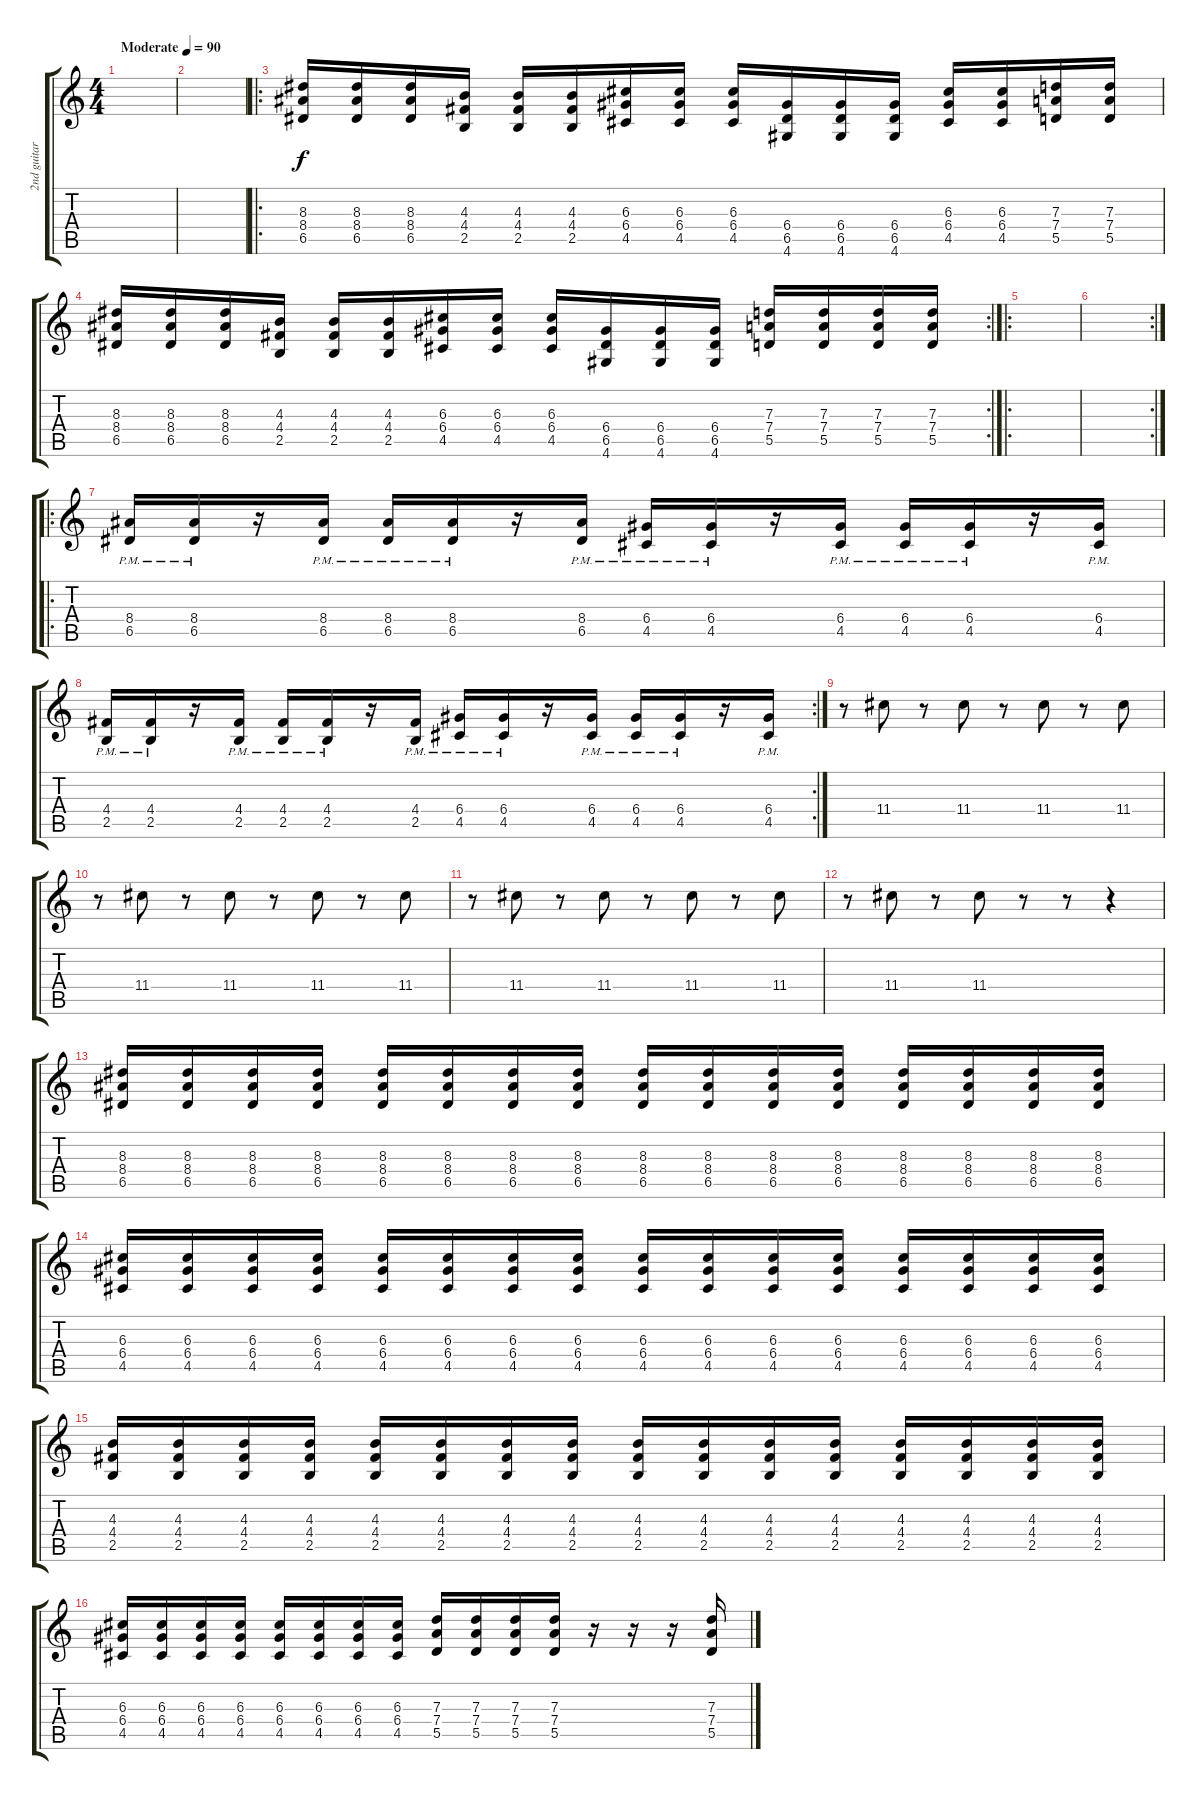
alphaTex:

\track ("2nd guitar" "2nd guitar") {instrument overdrivenguitar}
\staff {score tabs}
\tuning (E4 B3 G3 D3 A2 E2) {hide}
\ts (4 4)
\tempo (90 "Moderate")
\clef g2
\ks c
|
|
\ro
(8.3 8.4 6.5).16 (8.3 8.4 6.5).16 (8.3 8.4 6.5).16 (4.3 4.4 2.5).16 (4.3 4.4 2.5).16 (4.3 4.4 2.5).16 (6.3 6.4 4.5).16 (6.3 6.4 4.5).16 (6.3 6.4 4.5).16 (6.4 6.5 4.6).16 (6.4 6.5 4.6).16 (6.4 6.5 4.6).16 (6.3 6.4 4.5).16 (6.3 6.4 4.5).16 (7.3 7.4 5.5).16 (7.3 7.4 5.5).16 |
\rc 2
(8.3 8.4 6.5).16 (8.3 8.4 6.5).16 (8.3 8.4 6.5).16 (4.3 4.4 2.5).16 (4.3 4.4 2.5).16 (4.3 4.4 2.5).16 (6.3 6.4 4.5).16 (6.3 6.4 4.5).16 (6.3 6.4 4.5).16 (6.4 6.5 4.6).16 (6.4 6.5 4.6).16 (6.4 6.5 4.6).16 (7.3 7.4 5.5).16 (7.3 7.4 5.5).16 (7.3 7.4 5.5).16 (7.3 7.4 5.5).16 |
\ro
|
\rc 2
|
\ro
(8.4{pm} 6.5{pm}).16 (8.4{pm} 6.5{pm}).16 r.16 (8.4{pm} 6.5{pm}).16 (8.4{pm} 6.5{pm}).16 (8.4{pm} 6.5{pm}).16 r.16 (8.4{pm} 6.5{pm}).16 (6.4{pm} 4.5{pm}).16 (6.4{pm} 4.5{pm}).16 r.16 (6.4{pm} 4.5{pm}).16 (6.4{pm} 4.5{pm}).16 (6.4{pm} 4.5{pm}).16 r.16 (6.4{pm} 4.5{pm}).16 |
\rc 2
(4.4{pm} 2.5{pm}).16 (4.4{pm} 2.5{pm}).16 r.16 (4.4{pm} 2.5{pm}).16 (4.4{pm} 2.5{pm}).16 (4.4{pm} 2.5{pm}).16 r.16 (4.4{pm} 2.5{pm}).16 (6.4{pm} 4.5{pm}).16 (6.4{pm} 4.5{pm}).16 r.16 (6.4{pm} 4.5{pm}).16 (6.4{pm} 4.5{pm}).16 (6.4{pm} 4.5{pm}).16 r.16 (6.4{pm} 4.5{pm}).16 |
r.8 11.4.8 r.8 11.4.8 r.8 11.4.8 r.8 11.4.8 |
r.8 11.4.8 r.8 11.4.8 r.8 11.4.8 r.8 11.4.8 |
r.8 11.4.8 r.8 11.4.8 r.8 11.4.8 r.8 11.4.8 |
r.8 11.4.8 r.8 11.4.8 r.8 r.8 r.4 |
(8.3 8.4 6.5).16 (8.3 8.4 6.5).16 (8.3 8.4 6.5).16 (8.3 8.4 6.5).16 (8.3 8.4 6.5).16 (8.3 8.4 6.5).16 (8.3 8.4 6.5).16 (8.3 8.4 6.5).16 (8.3 8.4 6.5).16 (8.3 8.4 6.5).16 (8.3 8.4 6.5).16 (8.3 8.4 6.5).16 (8.3 8.4 6.5).16 (8.3 8.4 6.5).16 (8.3 8.4 6.5).16 (8.3 8.4 6.5).16 |
(6.3 6.4 4.5).16 (6.3 6.4 4.5).16 (6.3 6.4 4.5).16 (6.3 6.4 4.5).16 (6.3 6.4 4.5).16 (6.3 6.4 4.5).16 (6.3 6.4 4.5).16 (6.3 6.4 4.5).16 (6.3 6.4 4.5).16 (6.3 6.4 4.5).16 (6.3 6.4 4.5).16 (6.3 6.4 4.5).16 (6.3 6.4 4.5).16 (6.3 6.4 4.5).16 (6.3 6.4 4.5).16 (6.3 6.4 4.5).16 |
(4.3 4.4 2.5).16 (4.3 4.4 2.5).16 (4.3 4.4 2.5).16 (4.3 4.4 2.5).16 (4.3 4.4 2.5).16 (4.3 4.4 2.5).16 (4.3 4.4 2.5).16 (4.3 4.4 2.5).16 (4.3 4.4 2.5).16 (4.3 4.4 2.5).16 (4.3 4.4 2.5).16 (4.3 4.4 2.5).16 (4.3 4.4 2.5).16 (4.3 4.4 2.5).16 (4.3 4.4 2.5).16 (4.3 4.4 2.5).16 |
(6.3 6.4 4.5).16 (6.3 6.4 4.5).16 (6.3 6.4 4.5).16 (6.3 6.4 4.5).16 (6.3 6.4 4.5).16 (6.3 6.4 4.5).16 (6.3 6.4 4.5).16 (6.3 6.4 4.5).16 (7.3 7.4 5.5).16 (7.3 7.4 5.5).16 (7.3 7.4 5.5).16 (7.3 7.4 5.5).16 r.16 r.16 r.16 (7.3 7.4 5.5).16
